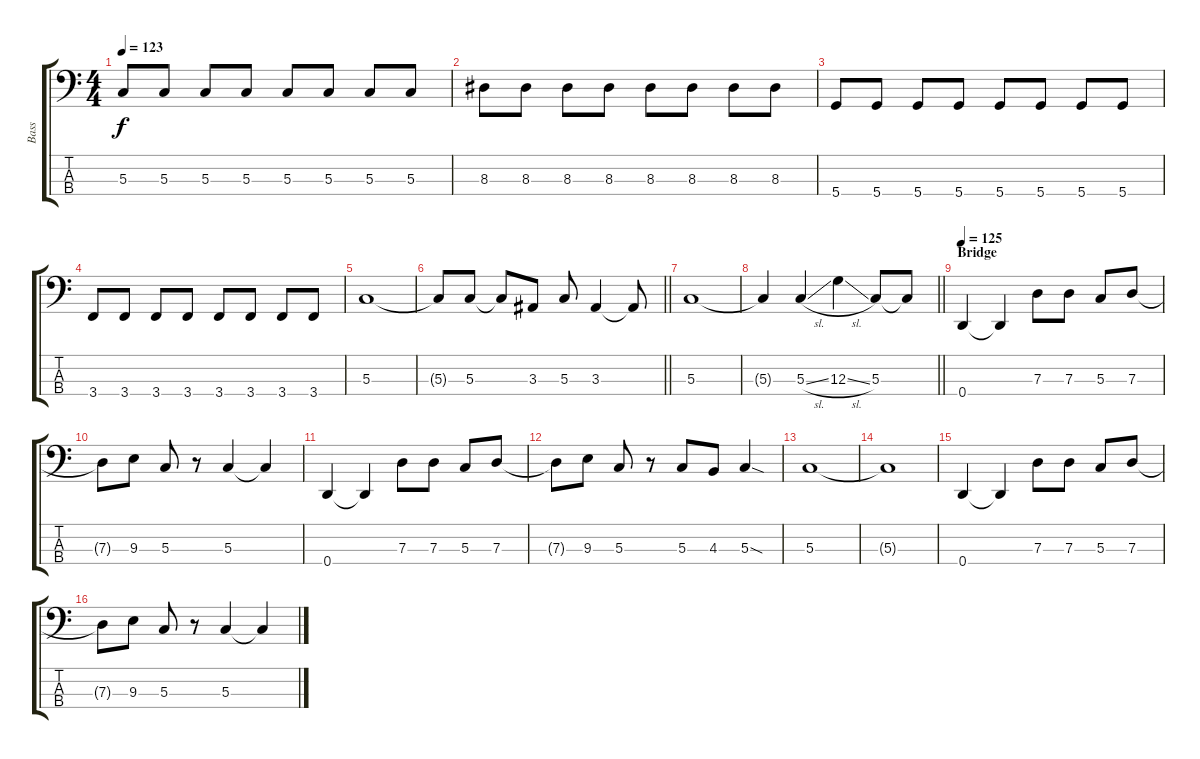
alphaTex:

\track ("Bass" "Bass") {instrument electricbassfinger}
\staff {score tabs}
\tuning (F2 C2 G1 D1) {hide}
\ts (4 4)
\tempo 123
\clef f4
\ks c
5.3.8{dy f} 5.3.8 5.3.8 5.3.8 5.3.8 5.3.8 5.3.8 5.3.8 |
8.3.8 8.3.8 8.3.8 8.3.8 8.3.8 8.3.8 8.3.8 8.3.8 |
5.4.8 5.4.8 5.4.8 5.4.8 5.4.8 5.4.8 5.4.8 5.4.8 |
3.4.8 3.4.8 3.4.8 3.4.8 3.4.8 3.4.8 3.4.8 3.4.8 |
5.3.1 |
\barLineRight lightlight
5.3{t}.8 5.3.8 5.3{t}.8 3.3.8 5.3.8 3.3.4 3.3{t}.8 |
5.3.1 |
\barLineRight lightlight
5.3{t}.4 5.3{sl}.4 12.3{sl}.4 5.3.8 5.3{t}.8 |
\section ("" "Bridge")
\tempo 125
0.4.4 0.4{t}.4 7.3.8 7.3.8 5.3.8 7.3.8 |
7.3{t}.8 9.3.8 5.3.8 r.8 5.3.4 5.3{t}.4 |
0.4.4 0.4{t}.4 7.3.8 7.3.8 5.3.8 7.3.8 |
7.3{t}.8 9.3.8 5.3.8 r.8 5.3.8 4.3.8 5.3{sod}.4 |
5.3.1 |
5.3{t}.1 |
0.4.4 0.4{t}.4 7.3.8 7.3.8 5.3.8 7.3.8 |
7.3{t}.8 9.3.8 5.3.8 r.8 5.3.4 5.3{t}.4
